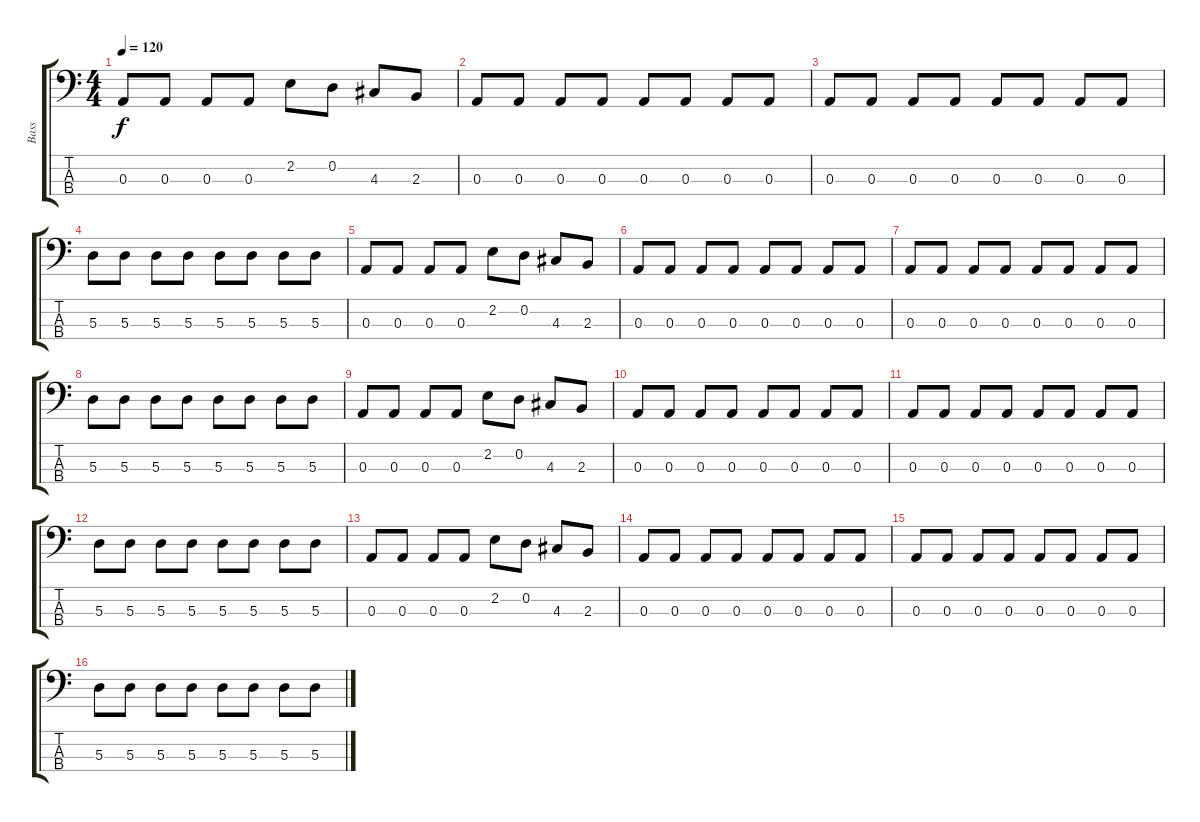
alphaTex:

\track ("Bass" "Bass") {instrument acousticbass}
\staff {score tabs}
\tuning (G2 D2 A1 E1) {hide}
\ts (4 4)
\tempo 120
\clef f4
\ks c
0.3.8{dy f} 0.3.8 0.3.8 0.3.8 2.2.8 0.2.8 4.3.8 2.3.8 |
0.3.8 0.3.8 0.3.8 0.3.8 0.3.8 0.3.8 0.3.8 0.3.8 |
0.3.8 0.3.8 0.3.8 0.3.8 0.3.8 0.3.8 0.3.8 0.3.8 |
5.3.8 5.3.8 5.3.8 5.3.8 5.3.8 5.3.8 5.3.8 5.3.8 |
0.3.8 0.3.8 0.3.8 0.3.8 2.2.8 0.2.8 4.3.8 2.3.8 |
0.3.8{volume 12} 0.3.8 0.3.8 0.3.8 0.3.8 0.3.8 0.3.8 0.3.8 |
0.3.8 0.3.8 0.3.8 0.3.8 0.3.8 0.3.8 0.3.8 0.3.8 |
5.3.8{volume 10} 5.3.8 5.3.8 5.3.8 5.3.8 5.3.8 5.3.8 5.3.8 |
0.3.8 0.3.8 0.3.8 0.3.8 2.2.8 0.2.8 4.3.8 2.3.8 |
0.3.8{volume 8} 0.3.8 0.3.8 0.3.8 0.3.8 0.3.8 0.3.8 0.3.8 |
0.3.8 0.3.8 0.3.8 0.3.8 0.3.8 0.3.8 0.3.8 0.3.8 |
5.3.8{volume 6} 5.3.8 5.3.8 5.3.8 5.3.8 5.3.8 5.3.8 5.3.8 |
0.3.8 0.3.8 0.3.8 0.3.8 2.2.8 0.2.8 4.3.8 2.3.8 |
0.3.8{volume 4} 0.3.8 0.3.8 0.3.8 0.3.8 0.3.8 0.3.8 0.3.8 |
0.3.8 0.3.8 0.3.8 0.3.8 0.3.8 0.3.8 0.3.8 0.3.8 |
5.3.8{volume 0} 5.3.8 5.3.8 5.3.8 5.3.8 5.3.8 5.3.8 5.3.8
